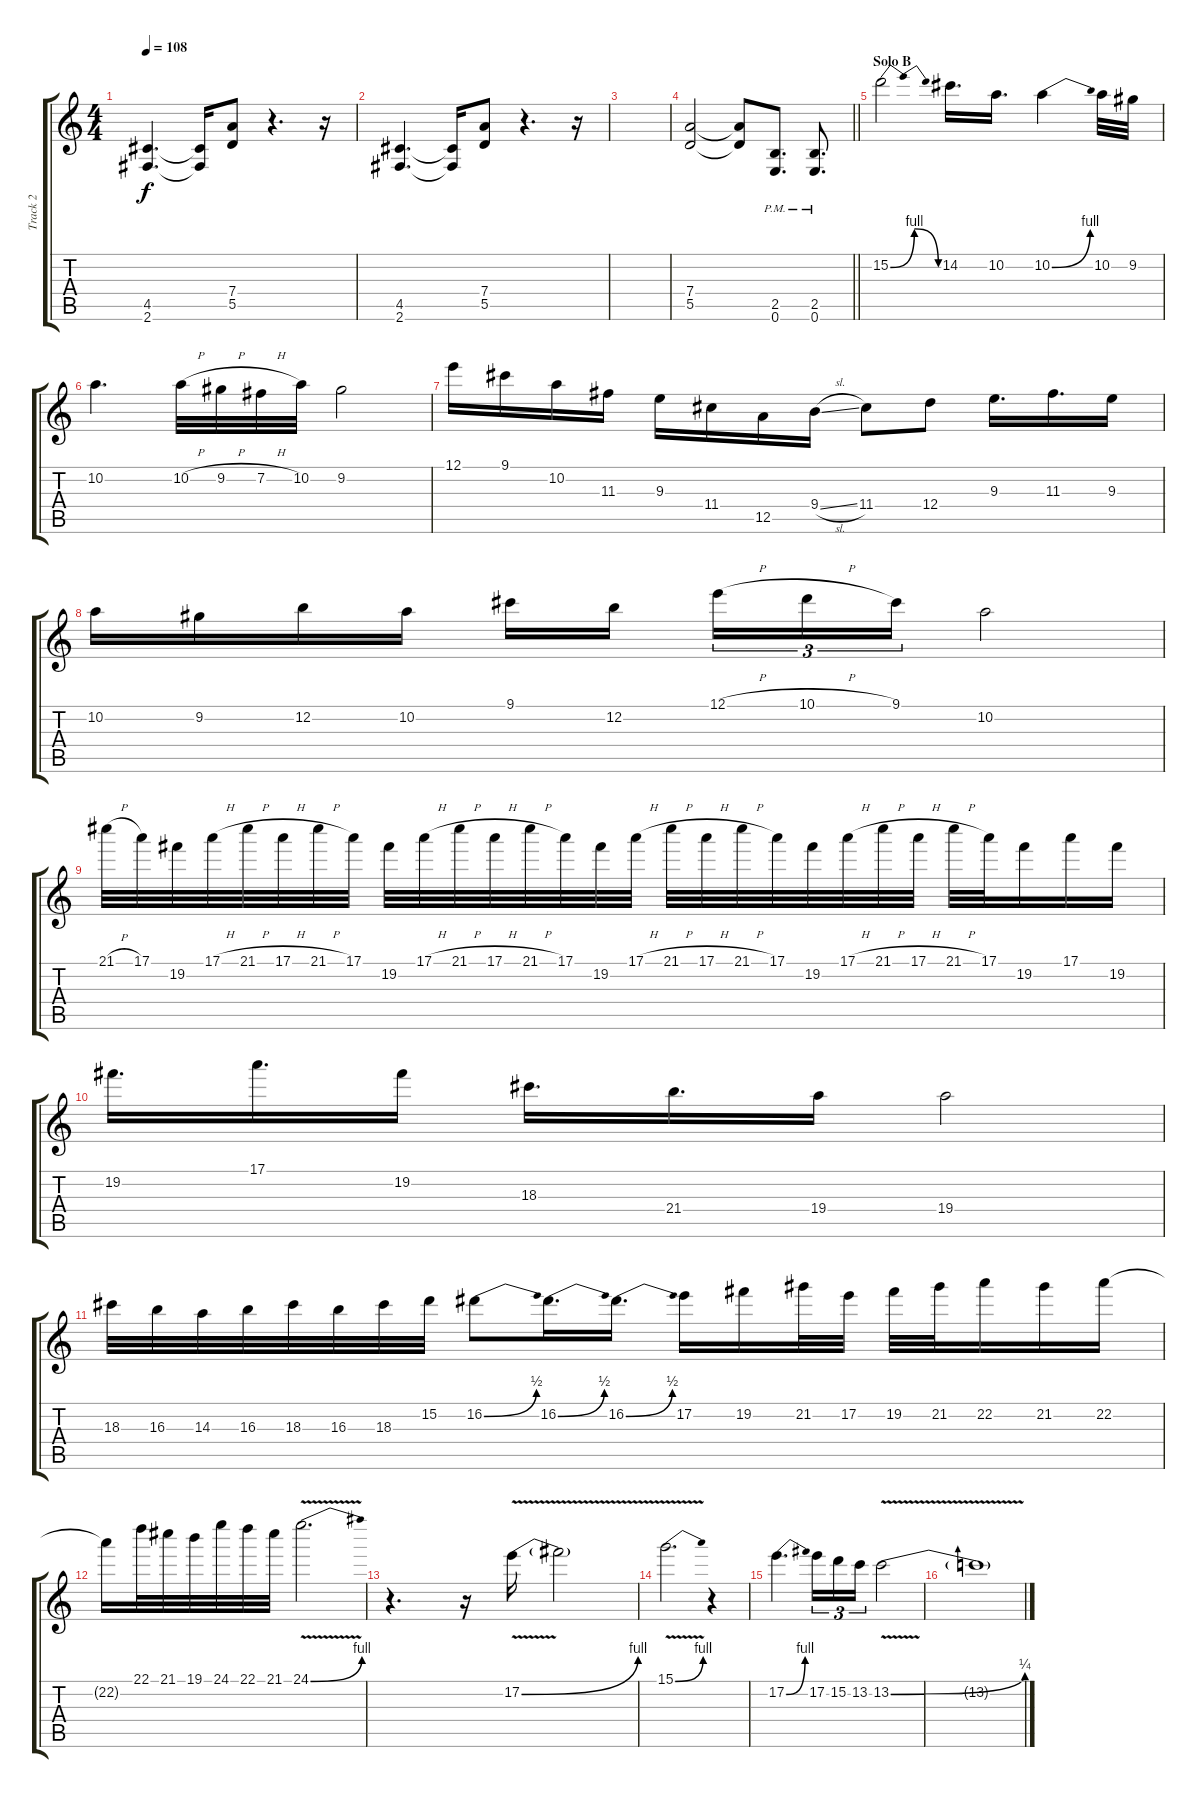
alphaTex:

\track ("Track 2" "Track 2") {instrument distortionguitar}
\staff {score tabs}
\tuning (E4 B3 G3 D3 A2 E2) {hide}
\ts (4 4)
\tempo 108
\clef g2
\ks c
(4.5 2.6).4{d dy f} (4.5{t} 2.6{t}).16 (7.4 5.5).8 r.4{d} r.16 |
(4.5 2.6).4{d} (4.5{t} 2.6{t}).16 (7.4 5.5).8 r.4{d} r.16 |
|
\barLineRight lightlight
(7.4 5.5).2 (7.4{t} 5.5{t}).8 (2.5{pm} 0.6{pm}).8{d} (2.5{pm} 0.6{pm}).8{d} |
\section ("" "Solo B")
15.2{be (bendrelease 0 0 10 4 37 4 60 0)}.2 14.2.16{d} 10.2.16{d} 10.2{be (bend 0 0 60 4)}.4 10.2.32 9.2.32 |
10.2.4{d} 10.2{h}.32 9.2{h}.32 7.2{h}.32 10.2.32 9.2.2 |
12.1.16 9.1.16 10.2.16 11.3.16 9.3.16 11.4.16 12.5.16 9.4{sl}.16 11.4.8 12.4.8 9.3.16{d} 11.3.16{d} 9.3.16 |
10.2.16 9.2.16 12.2.16 10.2.16 9.1.16 12.2.16{beam splitsecondary} 12.1{h}.16{tu (3 2)} 10.1{h}.16{tu (3 2)} 9.1.16{tu (3 2)} 10.2.2 |
21.1{h}.32 17.1.32 19.2.32 17.1{h}.32 21.1{h}.32 17.1{h}.32 21.1{h}.32 17.1.32 19.2.32 17.1{h}.32 21.1{h}.32 17.1{h}.32 21.1{h}.32 17.1.32 19.2.32 17.1{h}.32 21.1{h}.32 17.1{h}.32 21.1{h}.32 17.1.32 19.2.32 17.1{h}.32 21.1{h}.32 17.1{h}.32 21.1{h}.32 17.1.32 19.2.16 17.1.16 19.2.16 |
19.2.16{d} 17.1.16{d} 19.2.16 18.3.16{d} 21.4.16{d} 19.4.16 19.4.2 |
18.3.32 16.3.32 14.3.32 16.3.32 18.3.32 16.3.32 18.3.32 15.2.32 16.2{be (bend 0 0 60 2)}.8 16.2{be (bend 0 0 60 2)}.16{d} 16.2{be (bend 0 0 60 2)}.16{d} 17.2.16 19.2.16 21.2.32 17.2.32 19.2.32 21.2.32 22.2.16 21.2.16 22.2.16 |
22.2{t}.16 22.1.32 21.1.32 19.1.32 24.1.32 22.1.32 21.1.32 24.1{be (bend 0 0 60 4) v}.2{d} |
r.4{d} r.16 17.2{be (bend 0 0 60 4) v}.16 17.2{t}.2 |
15.1{be (bend 0 0 60 4) v}.2{d} r.4 |
17.2{be (bend 0 0 60 4)}.4{d} 17.2.16{tu (3 2)} 15.2.16{tu (3 2)} 13.2.16{tu (3 2)} 13.2{be (bend 0 0 60 1) v}.2 |
13.2{t}.1
